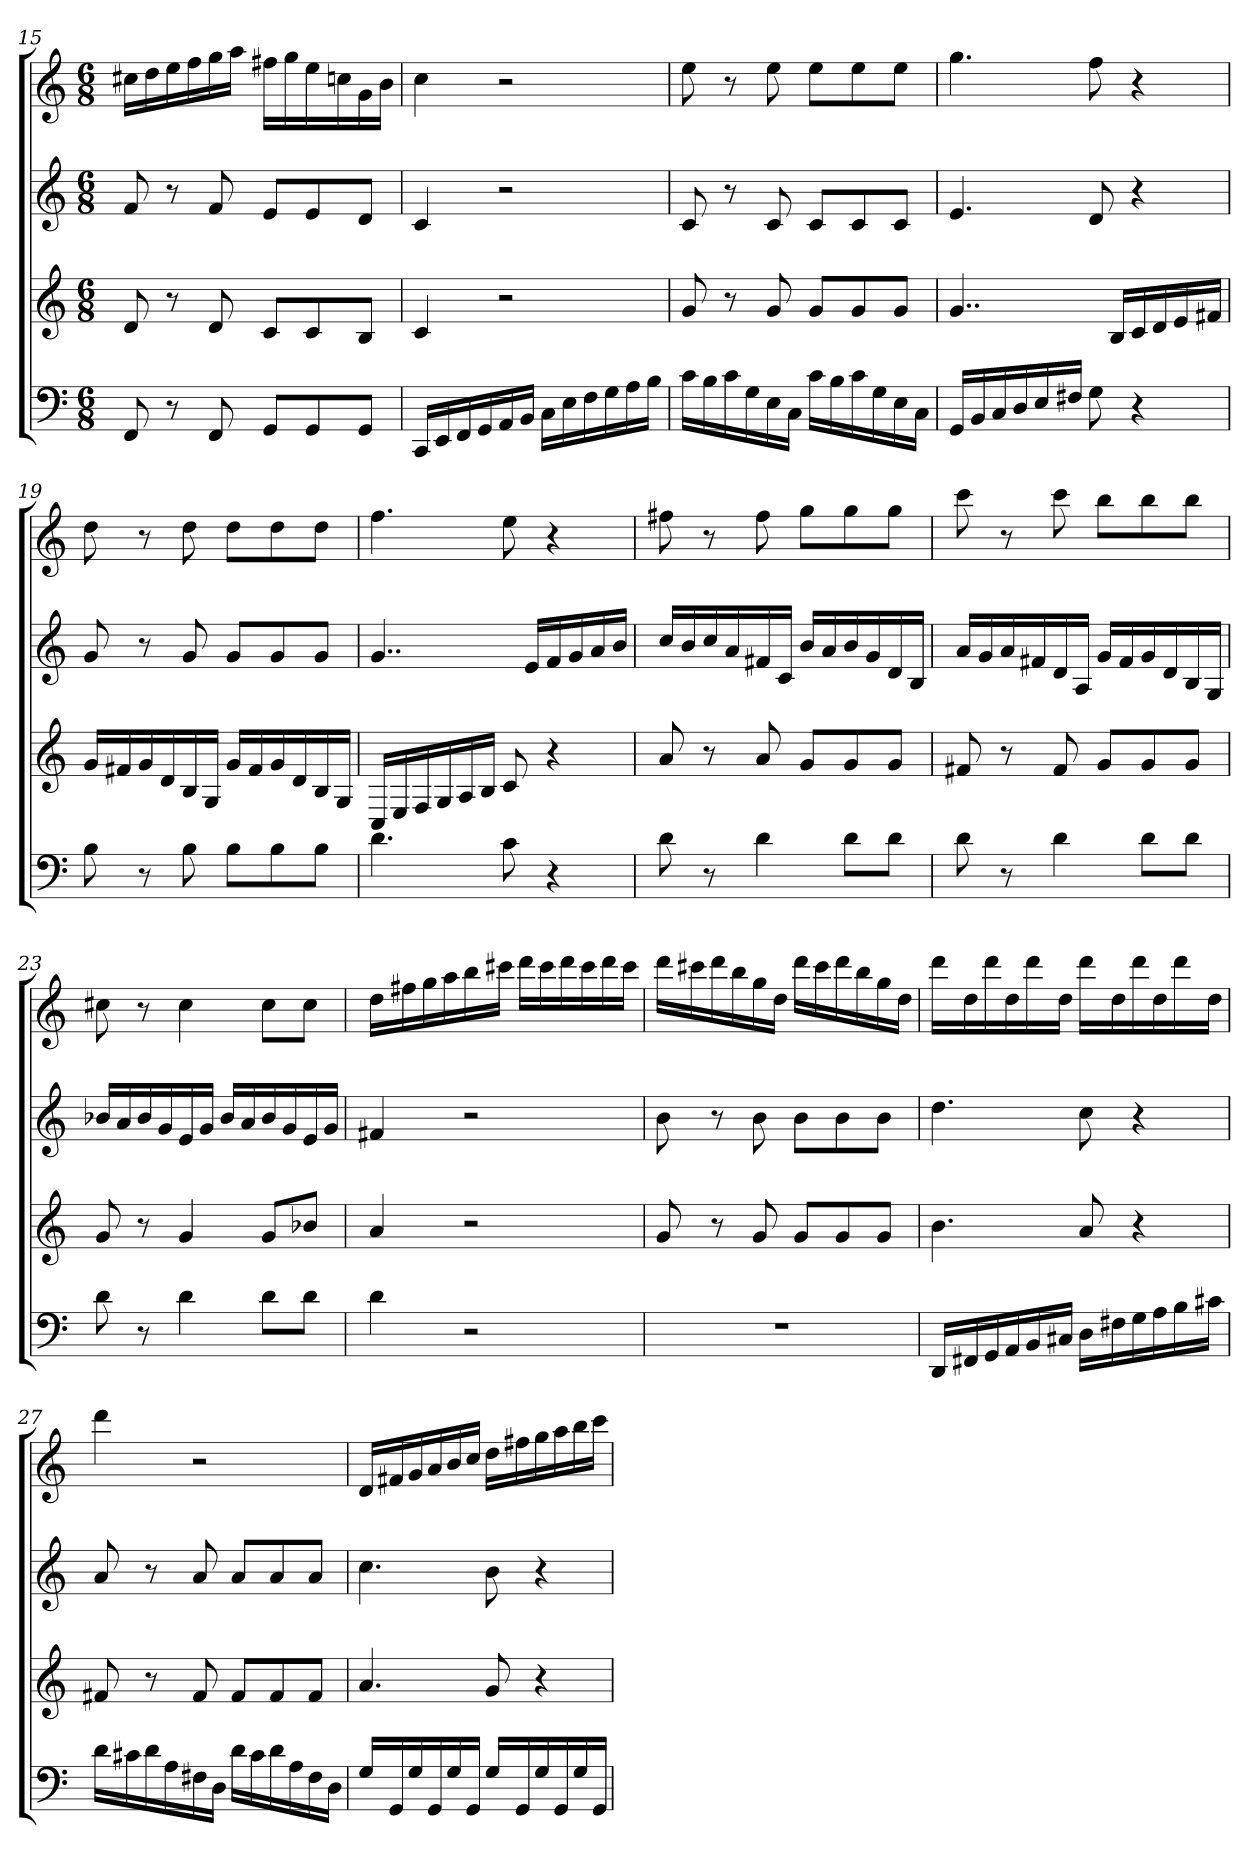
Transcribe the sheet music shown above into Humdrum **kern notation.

**kern	**kern	**kern	**kern
*part4	*part3	*part2	*part1
*staff4	*staff3	*staff2	*staff1
*k[]	*k[]	*k[]	*k[]
*C:	*C:	*C:	*C:
*M6/8	*M6/8	*M6/8	*M6/8
=15	=15	=15	=15
8FF	8d	8f	16cc#XLL
.	.	.	16dd
8r	8r	8r	16ee
.	.	.	16ff
8FF	8d	8f	16gg
.	.	.	16aaJJ
8GGL	8cL	8eL	16ff#XLL
.	.	.	16gg
8GG	8c	8e	16ee
.	.	.	16ccn
8GGJ	8BJ	8dJ	16g
.	.	.	16bJJ
=16	=16	=16	=16
16CCLL	4c	4c	4cc
16EE	.	.	.
16FF	.	.	.
16GG	.	.	.
16AA	2r	2r	2r
16BBJJ	.	.	.
16CLL	.	.	.
16E	.	.	.
16F	.	.	.
16G	.	.	.
16A	.	.	.
16BJJ	.	.	.
=17	=17	=17	=17
16cLL	8g	8c	8ee
16B	.	.	.
16c	8r	8r	8r
16G	.	.	.
16E	8g	8c	8ee
16CJJ	.	.	.
16cLL	8gL	8cL	8eeL
16B	.	.	.
16c	8g	8c	8ee
16G	.	.	.
16E	8gJ	8cJ	8eeJ
16CJJ	.	.	.
=18	=18	=18	=18
16GGLL	4..g	4.e	4.gg
16BB	.	.	.
16C	.	.	.
16D	.	.	.
16E	.	.	.
16F#XJJ	.	.	.
8G	.	8d	8ff
.	16BLL	.	.
4r	16c	4r	4r
.	16d	.	.
.	16e	.	.
.	16f#XJJ	.	.
=19	=19	=19	=19
8B	16gLL	8g	8dd
.	16f#X	.	.
8r	16g	8r	8r
.	16d	.	.
8B	16B	8g	8dd
.	16GJJ	.	.
8BL	16gLL	8gL	8ddL
.	16f#	.	.
8B	16g	8g	8dd
.	16d	.	.
8BJ	16B	8gJ	8ddJ
.	16GJJ	.	.
=20	=20	=20	=20
4.d	16CLL	4..g	4.ff
.	16E	.	.
.	16F	.	.
.	16G	.	.
.	16A	.	.
.	16BJJ	.	.
8c	8c	.	8ee
.	.	16eLL	.
4r	4r	16f	4r
.	.	16g	.
.	.	16a	.
.	.	16bJJ	.
=21	=21	=21	=21
8d	8a	16ccLL	8ff#X
.	.	16b	.
8r	8r	16cc	8r
.	.	16a	.
4d	8a	16f#X	8ff#
.	.	16cJJ	.
.	8gL	16bLL	8ggL
.	.	16a	.
8dL	8g	16b	8gg
.	.	16g	.
8dJ	8gJ	16d	8ggJ
.	.	16BJJ	.
=22	=22	=22	=22
8d	8f#X	16aLL	8ccc
.	.	16g	.
8r	8r	16a	8r
.	.	16f#X	.
4d	8f#	16d	8ccc
.	.	16AJJ	.
.	8gL	16gLL	8bbL
.	.	16f#	.
8dL	8g	16g	8bb
.	.	16d	.
8dJ	8gJ	16B	8bbJ
.	.	16GJJ	.
=23	=23	=23	=23
8d	8g	16b-XLL	8cc#X
.	.	16a	.
8r	8r	16b-	8r
.	.	16g	.
4d	4g	16e	4cc#
.	.	16gJJ	.
.	.	16b-LL	.
.	.	16a	.
8dL	8gL	16b-	8cc#L
.	.	16g	.
8dJ	8b-XJ	16e	8cc#J
.	.	16gJJ	.
=24	=24	=24	=24
4d	4a	4f#X	16ddLL
.	.	.	16ff#X
.	.	.	16gg
.	.	.	16aa
2r	2r	2r	16bb
.	.	.	16ccc#XJJ
.	.	.	16dddLL
.	.	.	16ccc#
.	.	.	16ddd
.	.	.	16ccc#
.	.	.	16ddd
.	.	.	16ccc#JJ
=25	=25	=25	=25
2.r	8g	8b	16dddLL
.	.	.	16ccc#X
.	8r	8r	16ddd
.	.	.	16bb
.	8g	8b	16gg
.	.	.	16ddJJ
.	8gL	8bL	16dddLL
.	.	.	16ccc#
.	8g	8b	16ddd
.	.	.	16bb
.	8gJ	8bJ	16gg
.	.	.	16ddJJ
=26	=26	=26	=26
16DDLL	4.b	4.dd	16dddLL
16FF#X	.	.	16dd
16GG	.	.	16ddd
16AA	.	.	16dd
16BB	.	.	16ddd
16C#XJJ	.	.	16ddJJ
16DLL	8a	8cc	16dddLL
16F#X	.	.	16dd
16G	4r	4r	16ddd
16A	.	.	16dd
16B	.	.	16ddd
16c#XJJ	.	.	16ddJJ
=27	=27	=27	=27
16dLL	8f#X	8a	4ddd
16c#X	.	.	.
16d	8r	8r	.
16A	.	.	.
16F#X	8f#	8a	2r
16DJJ	.	.	.
16dLL	8f#L	8aL	.
16c#	.	.	.
16d	8f#	8a	.
16A	.	.	.
16F#	8f#J	8aJ	.
16DJJ	.	.	.
=28	=28	=28	=28
16GLL	4.a	4.cc	16dLL
16GG	.	.	16f#X
16G	.	.	16g
16GG	.	.	16a
16G	.	.	16b
16GGJJ	.	.	16ccJJ
16GLL	8g	8b	16ddLL
16GG	.	.	16ff#X
16G	4r	4r	16gg
16GG	.	.	16aa
16G	.	.	16bb
16GGJJ	.	.	16cccJJ
=	=	=	=
*-	*-	*-	*-
